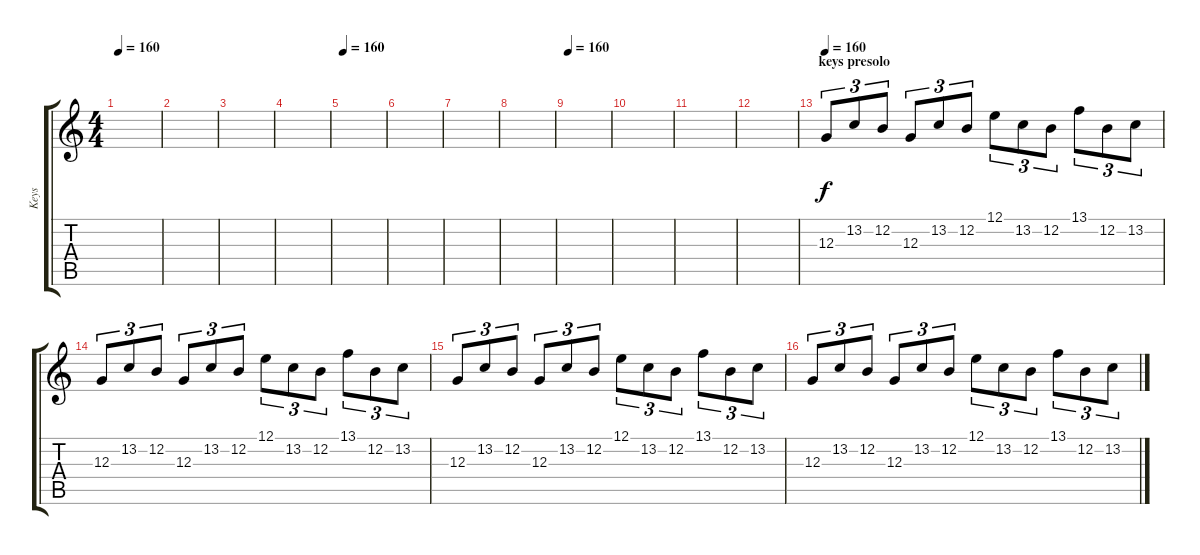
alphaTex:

\track ("Keys" "Keys") {instrument lead1square}
\staff {score tabs}
\tuning (E4 B3 G3 D3 A2 E2) {hide}
\ts (4 4)
\tempo 160
\clef g2
\ks c
|
|
|
|
\tempo 160
|
|
|
|
\tempo 160
|
|
|
|
\section ("" "keys presolo")
\tempo 160
12.3.8{tu (3 2)} 13.2.8{tu (3 2)} 12.2.8{tu (3 2)} 12.3.8{tu (3 2)} 13.2.8{tu (3 2)} 12.2.8{tu (3 2)} 12.1.8{tu (3 2)} 13.2.8{tu (3 2)} 12.2.8{tu (3 2)} 13.1.8{tu (3 2)} 12.2.8{tu (3 2)} 13.2.8{tu (3 2)} |
12.3.8{tu (3 2)} 13.2.8{tu (3 2)} 12.2.8{tu (3 2)} 12.3.8{tu (3 2)} 13.2.8{tu (3 2)} 12.2.8{tu (3 2)} 12.1.8{tu (3 2)} 13.2.8{tu (3 2)} 12.2.8{tu (3 2)} 13.1.8{tu (3 2)} 12.2.8{tu (3 2)} 13.2.8{tu (3 2)} |
12.3.8{tu (3 2)} 13.2.8{tu (3 2)} 12.2.8{tu (3 2)} 12.3.8{tu (3 2)} 13.2.8{tu (3 2)} 12.2.8{tu (3 2)} 12.1.8{tu (3 2)} 13.2.8{tu (3 2)} 12.2.8{tu (3 2)} 13.1.8{tu (3 2)} 12.2.8{tu (3 2)} 13.2.8{tu (3 2)} |
12.3.8{tu (3 2)} 13.2.8{tu (3 2)} 12.2.8{tu (3 2)} 12.3.8{tu (3 2)} 13.2.8{tu (3 2)} 12.2.8{tu (3 2)} 12.1.8{tu (3 2)} 13.2.8{tu (3 2)} 12.2.8{tu (3 2)} 13.1.8{tu (3 2)} 12.2.8{tu (3 2)} 13.2.8{tu (3 2)}
